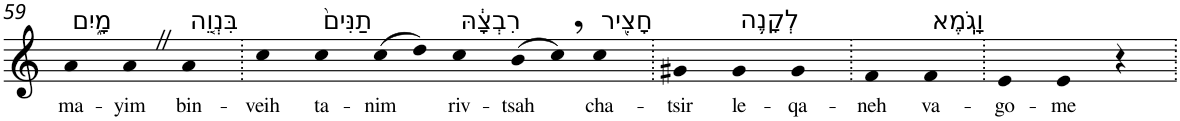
**kern	**text
*part1	*part1
*staff1	*staff1
*I"Piano	*
*I'Pno	*
!!LO:PB:g=z
*clefG2	*
*k[]	*
=59	=59
!LO:TX:a:t=מָ֑יִם	!
!	!LO:LY:b
4a	ma-
!	!LO:LY:b
4aZ	-yim
!LO:TX:a:t=בִּנְוֵ֤ה	!
!	!LO:LY:b
4a	bin-
=60.	=60.
!	!LO:LY:b
4cc	-veih
!LO:TX:a:t=תַנִּים֙	!
!	!LO:LY:b
4cc	ta-
!	!LO:LY:b
(8cc	-nim
8dd)	.
!LO:TX:a:t=רִבְצָ֔הּ	!
!	!LO:LY:b
4cc	riv-
!	!LO:LY:b
(8b	-tsah
8cc,)	.
!LO:TX:a:t=חָצִ֖יר	!
!	!LO:LY:b
4cc	cha-
=61.	=61.
!	!LO:LY:b
4g#X	-tsir
!LO:TX:a:t=לְקָנֶ֥ה	!
!	!LO:LY:b
4g#	le-
!	!LO:LY:b
4g#	-qa-
=62.	=62.
!	!LO:LY:b
4f	-neh
!LO:TX:a:t=וָגֹֽמֶא	!
!	!LO:LY:b
4f	va-
=63.	=63.
!	!LO:LY:b
4e	-go-
!	!LO:LY:b
4e	-me
4r	.
=.	=.
*-	*-
